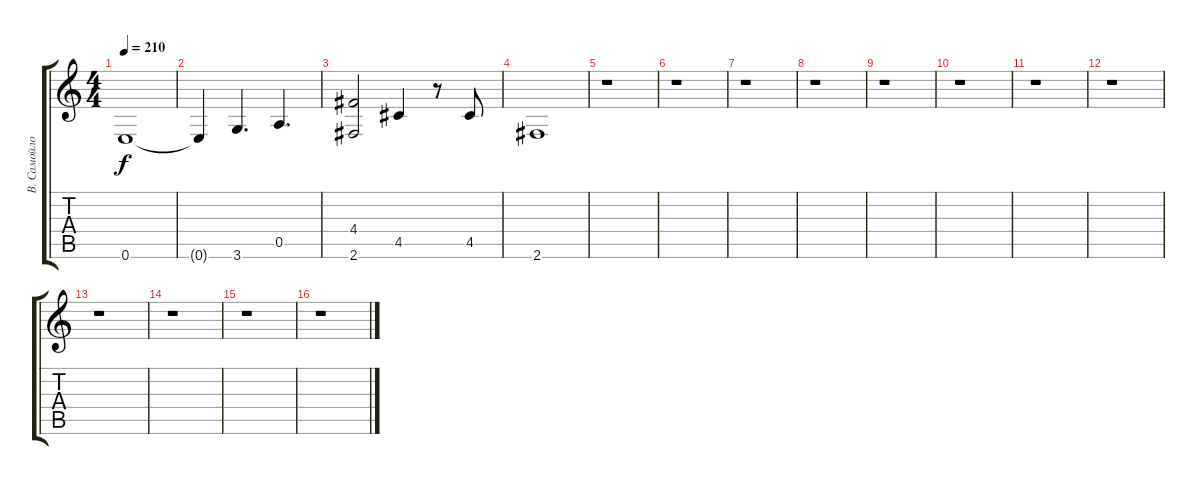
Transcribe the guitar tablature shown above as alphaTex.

\track ("В. Самойлов" "В. Самойло") {instrument distortionguitar}
\staff {score tabs}
\tuning (E4 B3 G3 D3 A2 E2) {hide}
\ts (4 4)
\tempo 210
\clef g2
\ks c
0.6.1{dy f} |
0.6{t}.4 3.6.4{d} 0.5.4{d} |
(4.4 2.6).2 4.5.4 r.8 4.5.8 |
2.6.1 |
r.1 |
r.1 |
r.1 |
r.1 |
r.1 |
r.1 |
r.1 |
r.1 |
r.1 |
r.1 |
r.1 |
r.1
